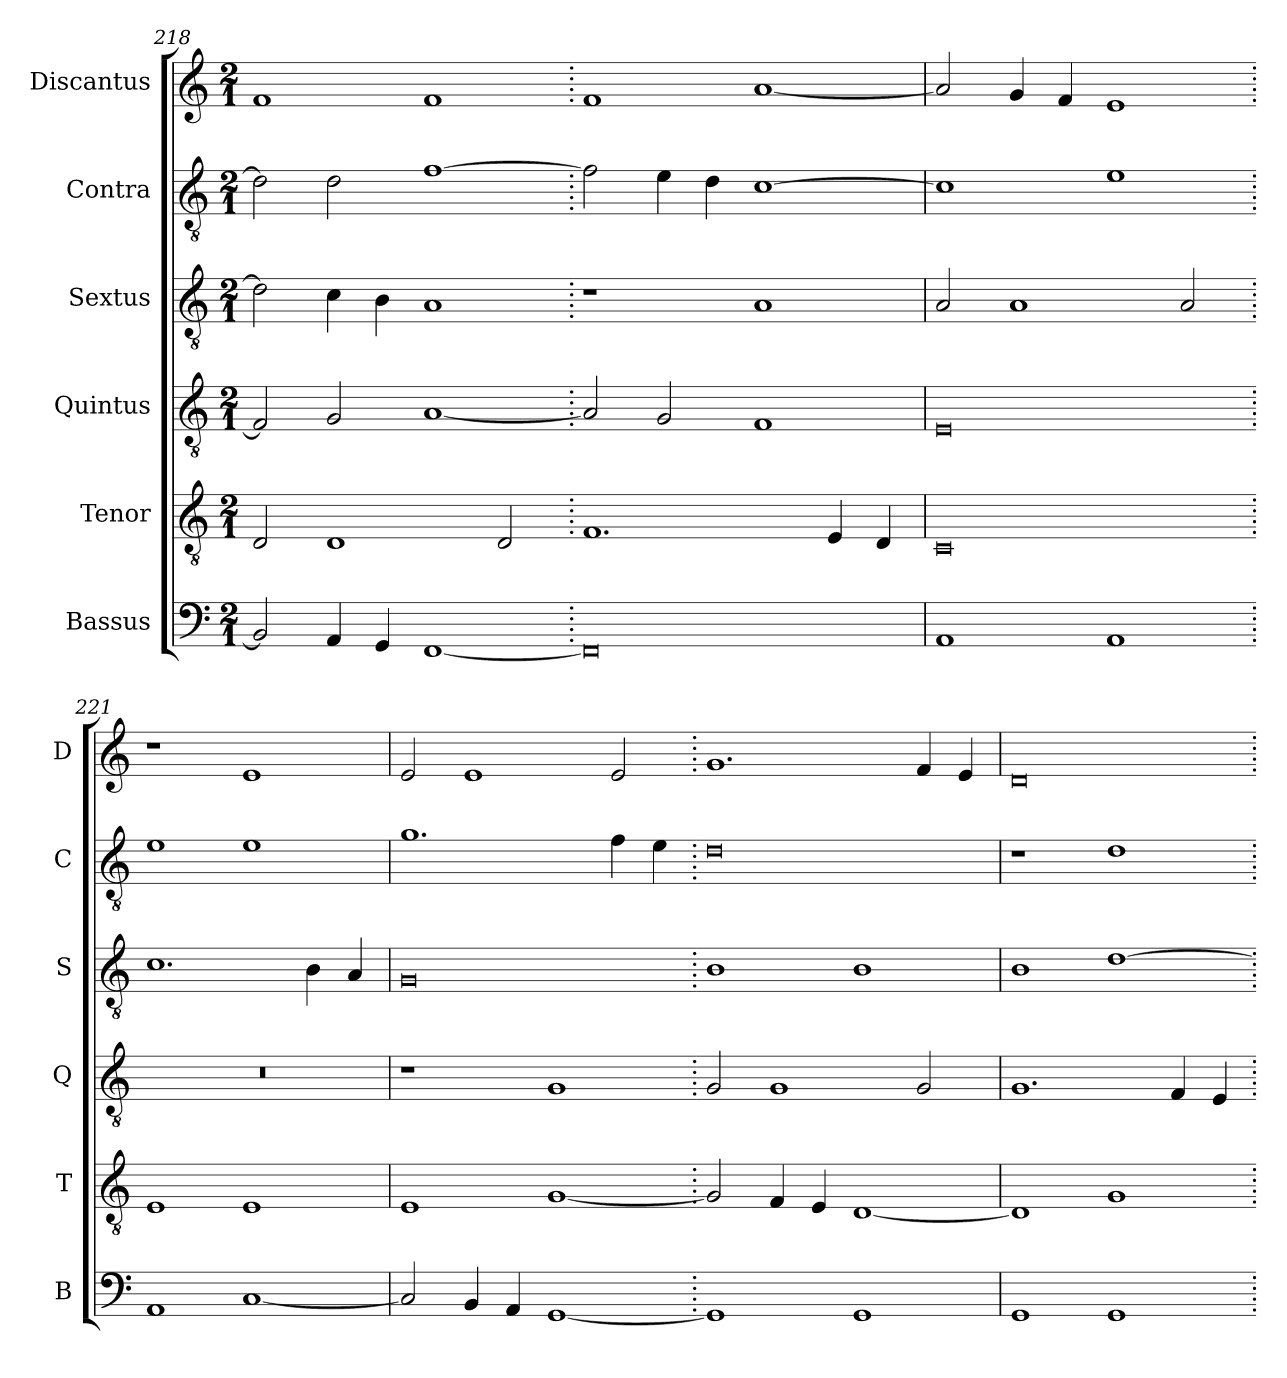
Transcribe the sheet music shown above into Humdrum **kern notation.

**kern	**kern	**kern	**kern	**kern	**kern
*part6	*part5	*part4	*part3	*part2	*part1
*staff6	*staff5	*staff4	*staff3	*staff2	*staff1
*I"Bassus	*I"Tenor	*I"Quintus	*I"Sextus	*I"Contra	*I"Discantus
*I'B	*I'T	*I'Q	*I'S	*I'C	*I'D
*clefF4	*clefGv2	*clefGv2	*clefGv2	*clefGv2	*clefG2
*k[]	*k[]	*k[]	*k[]	*k[]	*k[]
*M2/1	*M2/1	*M2/1	*M2/1	*M2/1	*M2/1
=218	=218	=218	=218	=218	=218
2BB-/]	2D/	2F/]	2d\]	2d\]	1f
4AA/	1D	2G/	4c\	2d\	.
4GG/	.	.	4B\	.	.
[1FF	.	[1A	1A	[1f	1f
.	2D/	.	.	.	.
=219.	=219.	=219.	=219.	=219.	=219.
0FF]	1.F	2A/]	1r	2f\]	1f
.	.	2G/	.	4e\	.
.	.	.	.	4d\	.
.	.	1F	1A	[1c	[1a
.	4E/	.	.	.	.
.	4D/	.	.	.	.
=220	=220	=220	=220	=220	=220
1AA	0C	0E	2A/	1c]	2a/]
.	.	.	1A	.	4g/
.	.	.	.	.	4f/
1AA	.	.	.	1e	1e
.	.	.	2A/	.	.
=221.	=221.	=221.	=221.	=221.	=221.
1AA	1E	0r	1.c	1e	1r
[1C	1E	.	.	1e	1e
.	.	.	4B\	.	.
.	.	.	4A/	.	.
=222	=222	=222	=222	=222	=222
2C/]	1E	1r	0G	1.g	2e/
4BB/	.	.	.	.	1e
4AA/	.	.	.	.	.
[1GG	[1G	1G	.	.	.
.	.	.	.	4f\	2e/
.	.	.	.	4e\	.
=223.	=223.	=223.	=223.	=223.	=223.
1GG]	2G/]	2G/	1B	0d	1.g
.	4F/	1G	.	.	.
.	4E/	.	.	.	.
1GG	[1D	.	1B	.	.
.	.	2G/	.	.	4f/
.	.	.	.	.	4e/
=224	=224	=224	=224	=224	=224
1GG	1D]	1.G	1B	1r	0d
1GG	1G	.	[1d	1d	.
.	.	4F/	.	.	.
.	.	4E/	.	.	.
=.	=.	=.	=.	=.	=.
*-	*-	*-	*-	*-	*-
